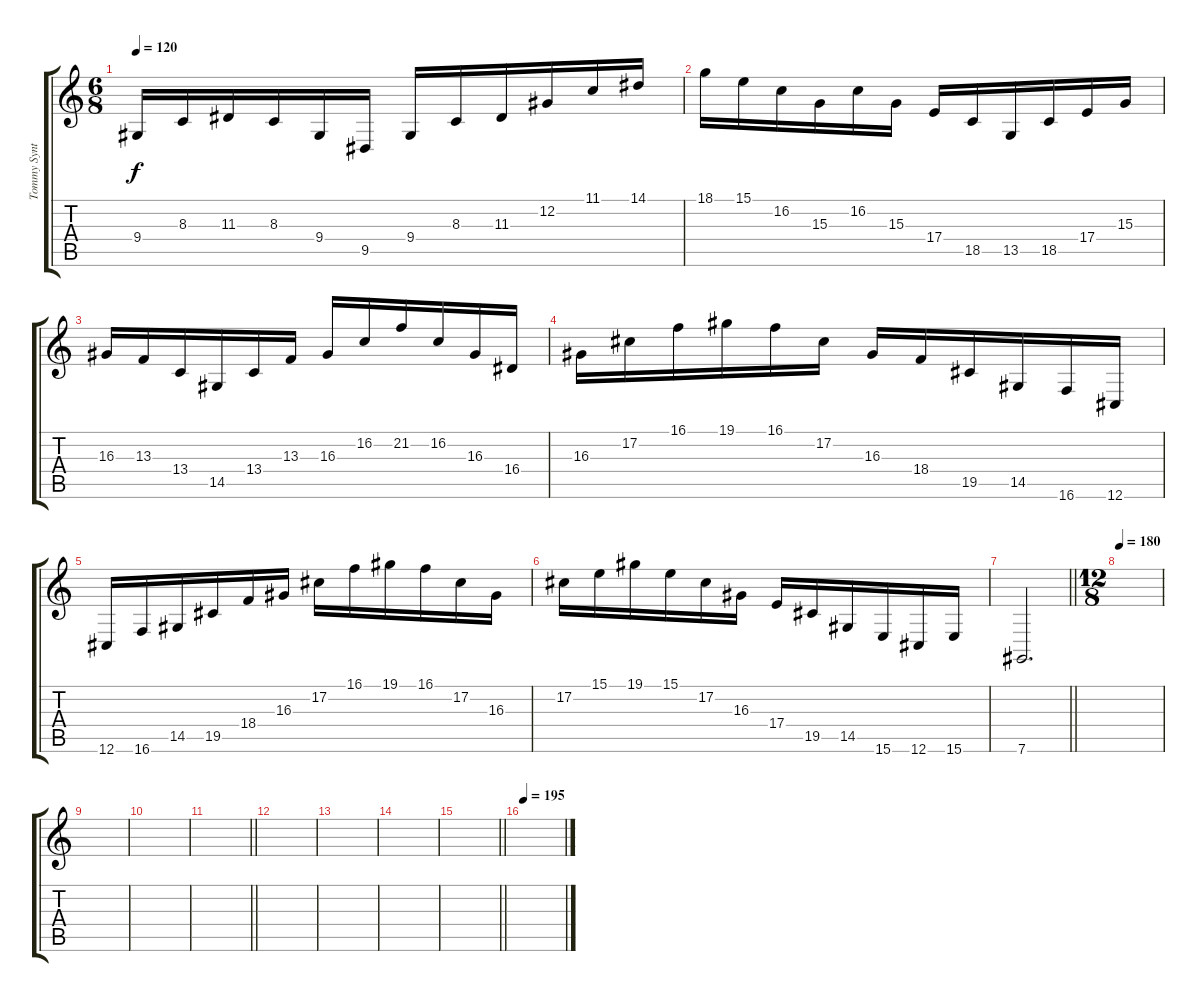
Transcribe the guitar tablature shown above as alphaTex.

\track ("Tommy Synth" "Tommy Synt") {instrument lead2sawtooth}
\staff {score tabs}
\tuning (Db4 Ab3 E3 B2 Gb2 Db2) {hide}
\ts (6 8)
\tempo 120
\clef g2
\ks c
9.4.16{dy f} 8.3.16 11.3.16 8.3.16 9.4.16 9.5.16 9.4.16 8.3.16 11.3.16 12.2.16 11.1.16 14.1.16 |
18.1.16 15.1.16 16.2.16 15.3.16 16.2.16 15.3.16 17.4.16 18.5.16 13.5.16 18.5.16 17.4.16 15.3.16 |
16.3.16 13.3.16 13.4.16 14.5.16 13.4.16 13.3.16 16.3.16 16.2.16 21.2.16 16.2.16 16.3.16 16.4.16 |
16.3.16 17.2.16 16.1.16 19.1.16 16.1.16 17.2.16 16.3.16 18.4.16 19.5.16 14.5.16 16.6.16 12.6.16 |
12.6.16 16.6.16 14.5.16 19.5.16 18.4.16 16.3.16 17.2.16 16.1.16 19.1.16 16.1.16 17.2.16 16.3.16 |
17.2.16 15.1.16 19.1.16 15.1.16 17.2.16 16.3.16 17.4.16 19.5.16 14.5.16 15.6.16 12.6.16 15.6.16 |
\barLineRight lightlight
7.6.2{d} |
\ts (12 8)
\tempo 180
|
|
|
\barLineRight lightlight
|
|
|
|
\barLineRight lightlight
|
\tempo 195
